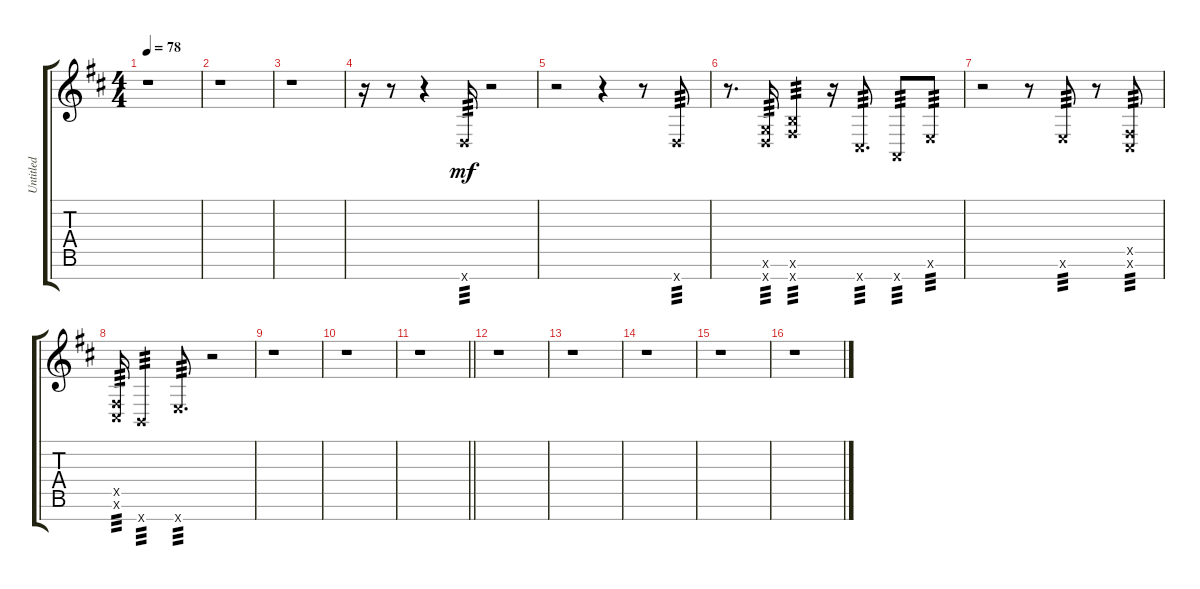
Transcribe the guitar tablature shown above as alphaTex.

\track ("Untitled" "Untitled") {instrument guitarfretnoise}
\staff {score tabs}
\tuning (E4 B3 G3 D3 A2 E2 B1) {hide}
\ts (4 4)
\tempo 78
\clef g2
\ks d
r.1{dy mf} |
r.1 |
r.1 |
r.16 r.8 r.4 15.7{x}.16{tp 3} r.2 |
r.2 r.4 r.8 15.7{x}.8{tp 3} |
r.8{d} (15.6{x} 15.7{x}).16{tp 3} (19.6{x} 19.7{x}).4{tp 3} r.16 14.7{x}.8{d tp 3} 10.7{x}.8{tp 3} 12.6{x}.8{tp 3} |
r.2 r.8 12.6{x}.8{tp 3} r.8 (9.5{x} 9.6{x}).8{tp 3} |
(9.5{x} 9.6{x}).16{tp 3} 12.7{x}.4{tp 3} 17.7{x}.8{d tp 3} r.2 |
r.1 |
r.1 |
\barLineRight lightlight
r.1 |
r.1 |
r.1 |
r.1 |
r.1 |
r.1
